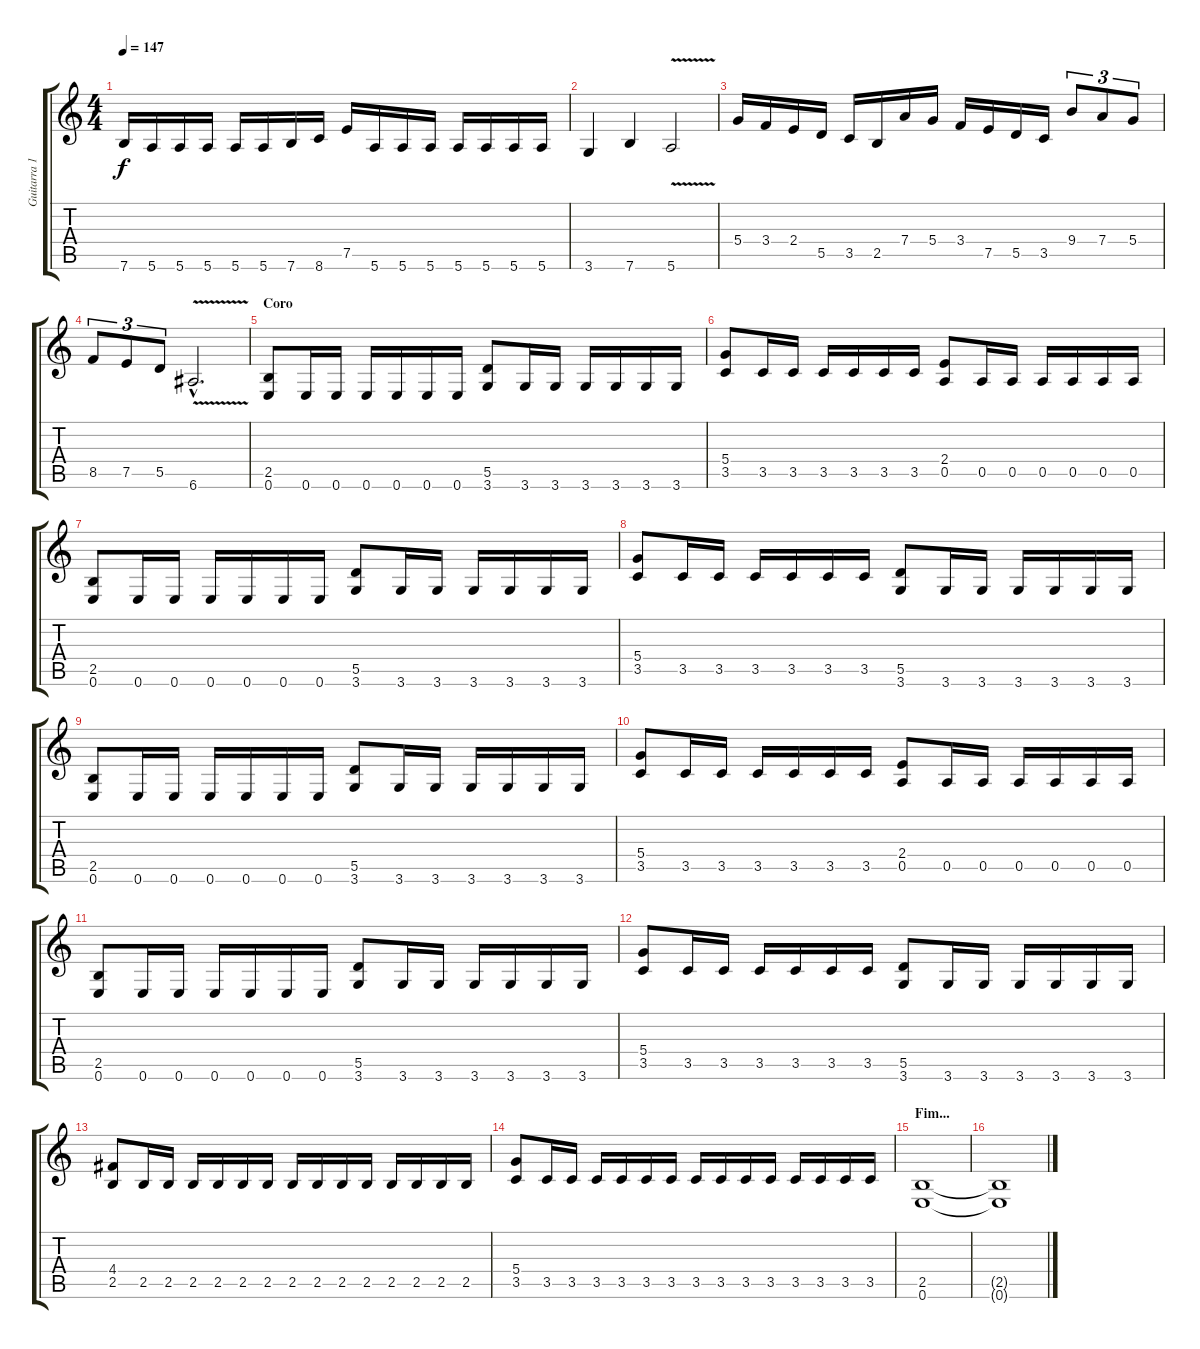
\track ("Guitarra 1" "Guitarra 1") {instrument overdrivenguitar}
\staff {score tabs}
\tuning (E4 B3 G3 D3 A2 E2) {hide}
\ts (4 4)
\tempo 147
\clef g2
\ks c
7.6.16{dy f} 5.6.16 5.6.16 5.6.16 5.6.16 5.6.16 7.6.16 8.6.16 7.5.16 5.6.16 5.6.16 5.6.16 5.6.16 5.6.16 5.6.16 5.6.16 |
3.6.4 7.6.4 5.6{v}.2 |
5.4.16 3.4.16 2.4.16 5.5.16 3.5.16 2.5.16 7.4.16 5.4.16 3.4.16 7.5.16 5.5.16 3.5.16 9.4.8{tu (3 2)} 7.4.8{tu (3 2)} 5.4.8{tu (3 2)} |
8.5.8{tu (3 2)} 7.5.8{tu (3 2)} 5.5.8{tu (3 2)} 6.6{v hac}.2{d} |
\section ("" "Coro")
(2.5 0.6).8 0.6.16 0.6.16 0.6.16 0.6.16 0.6.16 0.6.16 (5.5 3.6).8 3.6.16 3.6.16 3.6.16 3.6.16 3.6.16 3.6.16 |
(5.4 3.5).8 3.5.16 3.5.16 3.5.16 3.5.16 3.5.16 3.5.16 (2.4 0.5).8 0.5.16 0.5.16 0.5.16 0.5.16 0.5.16 0.5.16 |
(2.5 0.6).8 0.6.16 0.6.16 0.6.16 0.6.16 0.6.16 0.6.16 (5.5 3.6).8 3.6.16 3.6.16 3.6.16 3.6.16 3.6.16 3.6.16 |
(5.4 3.5).8 3.5.16 3.5.16 3.5.16 3.5.16 3.5.16 3.5.16 (5.5 3.6).8 3.6.16 3.6.16 3.6.16 3.6.16 3.6.16 3.6.16 |
(2.5 0.6).8 0.6.16 0.6.16 0.6.16 0.6.16 0.6.16 0.6.16 (5.5 3.6).8 3.6.16 3.6.16 3.6.16 3.6.16 3.6.16 3.6.16 |
(5.4 3.5).8 3.5.16 3.5.16 3.5.16 3.5.16 3.5.16 3.5.16 (2.4 0.5).8 0.5.16 0.5.16 0.5.16 0.5.16 0.5.16 0.5.16 |
(2.5 0.6).8 0.6.16 0.6.16 0.6.16 0.6.16 0.6.16 0.6.16 (5.5 3.6).8 3.6.16 3.6.16 3.6.16 3.6.16 3.6.16 3.6.16 |
(5.4 3.5).8 3.5.16 3.5.16 3.5.16 3.5.16 3.5.16 3.5.16 (5.5 3.6).8 3.6.16 3.6.16 3.6.16 3.6.16 3.6.16 3.6.16 |
(4.4 2.5).8 2.5.16 2.5.16 2.5.16 2.5.16 2.5.16 2.5.16 2.5.16 2.5.16 2.5.16 2.5.16 2.5.16 2.5.16 2.5.16 2.5.16 |
(5.4 3.5).8 3.5.16 3.5.16 3.5.16 3.5.16 3.5.16 3.5.16 3.5.16 3.5.16 3.5.16 3.5.16 3.5.16 3.5.16 3.5.16 3.5.16 |
\section ("" "Fim...")
(2.5 0.6).1 |
(2.5{t} 0.6{t}).1{volume 4}
